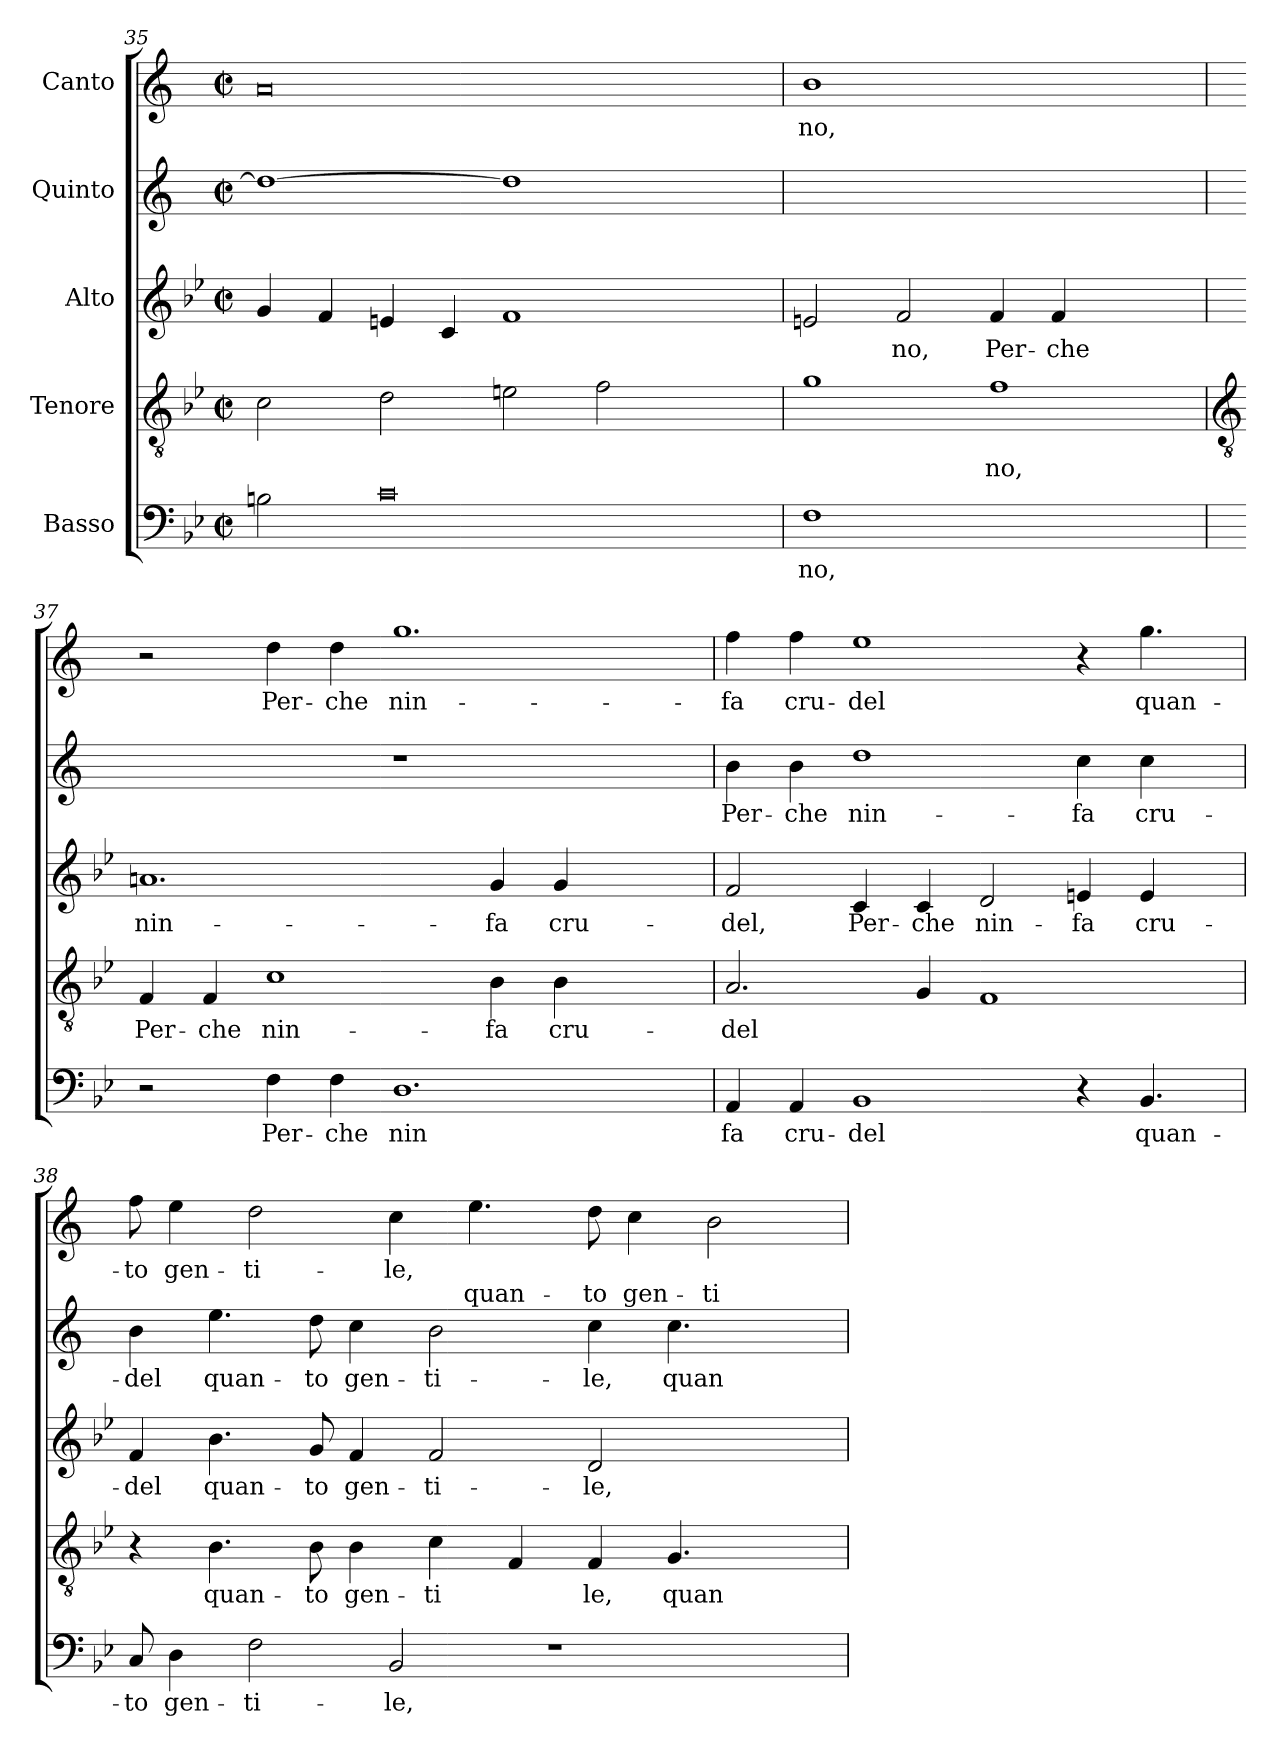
**kern	**text	**kern	**text	**kern	**text	**kern	**text	**kern	**text	**text
*part5	*part5	*part4	*part4	*part3	*part3	*part2	*part2	*part1	*part1	*part1
*staff5	*staff5	*staff4	*staff4	*staff3	*staff3	*staff2	*staff2	*staff1	*staff1	*staff1
*I"Basso	*	*I"Tenore	*	*I"Alto	*	*I"Quinto	*	*I"Canto	*	*
*clefF4	*	*clefGv2	*	*clefG2	*	*clefG2	*	*clefG2	*	*
*	*	*	*	*	*	*ITrd1c2	*	*ITrd1c2	*	*
*k[b-e-]	*	*k[b-e-]	*	*k[b-e-]	*	*k[b-e-]	*	*k[b-e-]	*	*
*B-:	*	*B-:	*	*B-:	*	*B-:	*	*B-:	*	*
*M4/2	*	*M4/2	*	*M4/2	*	*M4/2	*	*M4/2	*	*
*met(c|)	*	*met(c|)	*	*met(c|)	*	*met(c|)	*	*met(c|)	*	*
=35	=35	=35	=35	=35	=35	=35	=35	=35	=35	=35
2Bn	.	2c	.	4g	.	1cc_	.	0g	.	.
.	.	.	.	4f	.	.	.	.	.	.
0c	.	2d	.	4en	.	.	.	.	.	.
.	.	.	.	4c	.	.	.	.	.	.
.	.	2en	.	1f	.	1cc]	.	.	.	.
.	.	2f	.	.	.	.	.	.	.	.
.	.	2ryy	.	2ryy	.	2ryy	.	2ryy	.	.
=36	=36	=36	=36	=36	=36	=36	=36	=36	=36	=36
!	!LO:LY:b	!	!	!	!	!	!LO:LY:b	!	!LO:LY:b	!
1F	no,	1g	.	2en	.	[1ccyy	no,	1a	no,	.
!	!	!	!	!	!LO:LY:b	!	!	!	!	!
.	.	.	.	2f	no,	.	.	.	.	.
!	!	!	!LO:LY:b	!	!LO:LY:b	!	!	!	!	!
1ryy	.	1f	no,	4f	Per-	1ryy	.	1ryy	.	.
!	!	!	!	!	!LO:LY:b	!	!	!	!	!
.	.	.	.	4f	-che	.	.	.	.	.
.	.	.	.	2ryy	.	.	.	.	.	.
!!LO:LB:g=z
=37	=37	=37	=37	=37	=37	=37	=37	=37	=37	=37
*	*	*clefGv2	*	*	*	*	*	*	*	*
!	!	!	!LO:LY:b	!	!LO:LY:b	!	!	!	!	!
*	*	*	*	*	*	*	*	*^	*	*
2r	.	4F	Per-	1.an	nin-	1ccyy]	.	2r	0ryy	.	.
!	!	!	!LO:LY:b	!	!	!	!	!	!	!	!
.	.	4F	-che	.	.	.	.	.	.	.	.
!	!LO:LY:b	!	!LO:LY:b	!	!	!	!	!	!	!LO:LY:b	!
4F	Per-	1c	nin-	.	.	.	.	4cc	.	Per-	.
!	!LO:LY:b	!	!	!	!	!	!	!	!	!LO:LY:b	!
4F	-che	.	.	.	.	.	.	4cc	.	-che	.
!	!LO:LY:b	!	!	!	!	!	!	!	!	!LO:LY:b	!
1.D	nin	.	.	.	.	1r	.	1.ff	.	nin-	.
!	!	!	!LO:LY:b	!	!LO:LY:b	!	!	!	!	!	!
.	.	4B-	-fa	4g	-fa	.	.	.	.	.	.
!	!	!	!LO:LY:b	!	!LO:LY:b	!	!	!	!	!	!
.	.	4B-	cru-	4g	cru-	.	.	.	.	.	.
.	.	2ryy	.	2ryy	.	2ryy	.	.	2ryy	.	.
=37	=37	=37	=37	=37	=37	=37	=37	=37	=37	=37	=37
!	!LO:LY:b	!	!LO:LY:b	!	!LO:LY:b	!	!LO:LY:b	!	!	!LO:LY:b	!
4AA	fa	2.A	-del	2f	-del,	4a	Per-	4ee-	0ryy	-fa	.
!	!LO:LY:b	!	!	!	!	!	!LO:LY:b	!	!	!LO:LY:b	!
4AA	cru-	.	.	.	.	4a	-che	4ee-	.	cru-	.
!	!LO:LY:b	!	!	!	!LO:LY:b	!	!LO:LY:b	!	!	!LO:LY:b	!
1BB-	-del	.	.	4c	Per-	1cc	nin-	1dd	.	-del	.
!	!	!	!	!	!LO:LY:b	!	!	!	!	!	!
.	.	4G	.	4c	-che	.	.	.	.	.	.
!	!	!	!	!	!LO:LY:b	!	!	!	!	!	!
.	.	1F	.	2d	nin-	.	.	.	.	.	.
!	!	!	!	!	!LO:LY:b	!	!LO:LY:b	!	!	!	!
4r	.	.	.	4en	-fa	4b-	-fa	4r	.	.	.
!	!LO:LY:b	!	!	!	!LO:LY:b	!	!LO:LY:b	!	!	!LO:LY:b	!
4.BB-	quan-	.	.	4e	cru-	4b-	cru-	4.ff	.	quan-	.
.	.	8ryy	.	8ryy	.	8ryy	.	.	8ryy	.	.
=38	=38	=38	=38	=38	=38	=38	=38	=38	=38	=38	=38
!	!LO:LY:b	!	!	!	!LO:LY:b	!	!LO:LY:b	!	!	!LO:LY:b	!
8C	-to	4r	.	4f	-del	4a	-del	8ee-	1ryy	-to	.
!	!LO:LY:b	!	!	!	!	!	!	!	!	!LO:LY:b	!
4D	gen-	.	.	.	.	.	.	4dd	.	gen-	.
!	!	!	!LO:LY:b	!	!LO:LY:b	!	!LO:LY:b	!	!	!	!
.	.	4.B-	quan-	4.b-	quan-	4.dd	quan-	.	.	.	.
!	!LO:LY:b	!	!	!	!	!	!	!	!	!LO:LY:b	!
2F	-ti-	.	.	.	.	.	.	2cc	.	-ti-	.
!	!	!	!LO:LY:b	!	!LO:LY:b	!	!LO:LY:b	!	!	!	!
.	.	8B-	-to	8g	-to	8cc	-to	.	.	.	.
!	!	!	!LO:LY:b	!	!LO:LY:b	!	!LO:LY:b	!	!	!	!
.	.	4B-	gen-	4f	gen-	4b-	gen-	.	.	.	.
!	!LO:LY:b	!	!	!	!	!	!	!	!	!LO:LY:b	!
2BB-	-le,	.	.	.	.	.	.	4b-	.	-le,	.
!	!	!	!LO:LY:b	!	!LO:LY:b	!	!LO:LY:b	!	!	!	!
.	.	4c	-ti	2f	-ti-	2a	-ti-	.	2ryy	.	.
!	!	!	!	!	!	!	!	!	!	!	!LO:LY:b
.	.	.	.	.	.	.	.	4.dd	.	.	quan-
.	.	4F	.	.	.	.	.	.	.	.	.
1r	.	.	.	.	.	.	.	.	.	.	.
!	!	!	!LO:LY:b	!	!LO:LY:b	!	!LO:LY:b	!	!	!	!LO:LY:b
.	.	4F	le,	2d	-le,	4b-	-le,	8cc	4ryy	.	-to
!	!	!	!	!	!	!	!	!	!	!	!LO:LY:b
.	.	.	.	.	.	.	.	4b-	.	.	gen-
!	!	!	!LO:LY:b	!	!	!	!LO:LY:b	!	!	!	!
.	.	4.G	quan-	.	.	4.b-	quan-	.	4ryy	.	.
!	!	!	!	!	!	!	!	!	!	!	!LO:LY:b
.	.	.	.	.	.	.	.	2a	.	.	-ti-
.	.	.	.	4.ryy	.	.	.	.	4.ryy	.	.
.	.	4ryy	.	.	.	4ryy	.	.	.	.	.
*	*	*	*	*	*	*	*	*v	*v	*	*
=	=	=	=	=	=	=	=	=	=	=
*-	*-	*-	*-	*-	*-	*-	*-	*-	*-	*-
